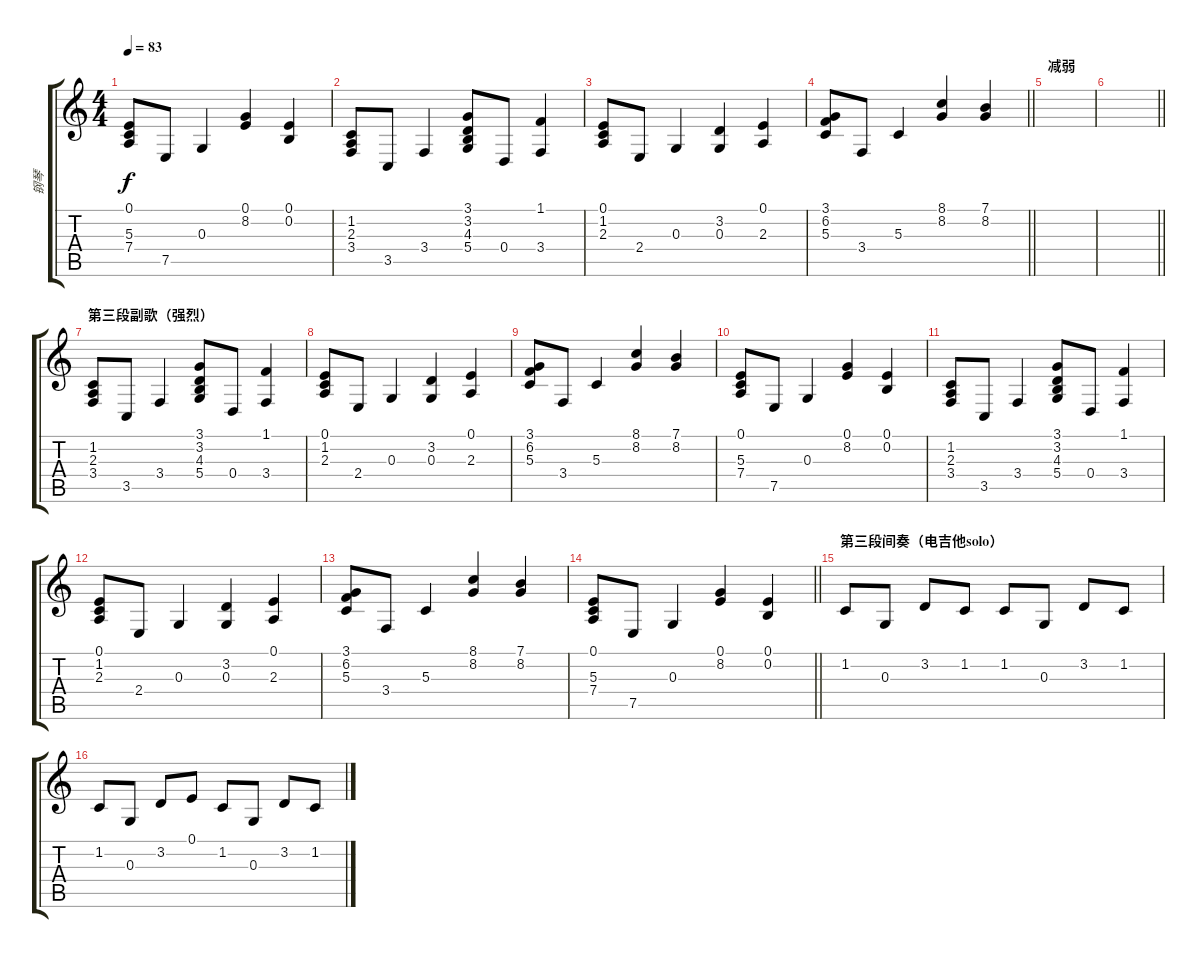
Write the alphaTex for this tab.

\track ("钢琴" "钢琴") {instrument brightacousticpiano}
\staff {score tabs}
\tuning (E4 B3 G3 D3 A2 E2) {hide}
\ts (4 4)
\tempo 83
\clef g2
\ks c
(0.1 5.3 7.4).8{dy f} 7.5.8 0.3.4 (0.1 8.2).4 (0.1 0.2).4 |
(1.2 2.3 3.4).8 3.5.8 3.4.4 (3.1 3.2 4.3 5.4).8 0.4.8 (1.1 3.4).4 |
(0.1 1.2 2.3).8 2.4.8 0.3.4 (3.2 0.3).4 (0.1 2.3).4 |
\barLineRight lightlight
(3.1 6.2 5.3).8 3.4.8 5.3.4 (8.1 8.2).4 (7.1 8.2).4 |
\section ("" "减弱")
|
\barLineRight lightlight
|
\section ("" "第三段副歌（强烈）")
(1.2 2.3 3.4).8 3.5.8 3.4.4 (3.1 3.2 4.3 5.4).8 0.4.8 (1.1 3.4).4 |
(0.1 1.2 2.3).8 2.4.8 0.3.4 (3.2 0.3).4 (0.1 2.3).4 |
(3.1 6.2 5.3).8 3.4.8 5.3.4 (8.1 8.2).4 (7.1 8.2).4 |
(0.1 5.3 7.4).8 7.5.8 0.3.4 (0.1 8.2).4 (0.1 0.2).4 |
(1.2 2.3 3.4).8 3.5.8 3.4.4 (3.1 3.2 4.3 5.4).8 0.4.8 (1.1 3.4).4 |
(0.1 1.2 2.3).8 2.4.8 0.3.4 (3.2 0.3).4 (0.1 2.3).4 |
(3.1 6.2 5.3).8 3.4.8 5.3.4 (8.1 8.2).4 (7.1 8.2).4 |
\barLineRight lightlight
(0.1 5.3 7.4).8 7.5.8 0.3.4 (0.1 8.2).4 (0.1 0.2).4 |
\section ("" "第三段间奏（电吉他solo）")
1.2.8 0.3.8 3.2.8 1.2.8 1.2.8 0.3.8 3.2.8 1.2.8 |
1.2.8 0.3.8 3.2.8 0.1.8 1.2.8 0.3.8 3.2.8 1.2.8
